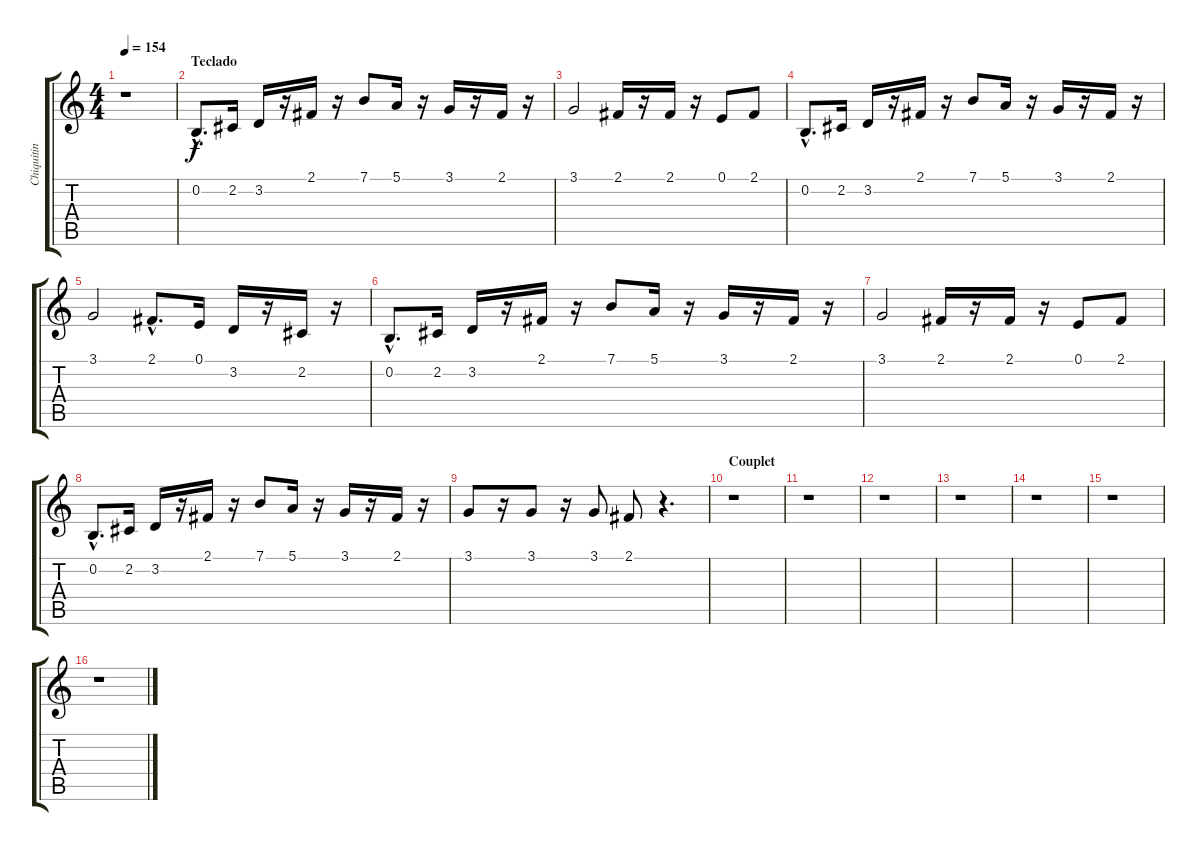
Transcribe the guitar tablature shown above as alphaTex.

\track ("Chiquitin" "Chiquitin") {instrument trumpet}
\staff {score tabs}
\tuning (E4 B3 G3 D3 A2 E2) {hide}
\ts (4 4)
\tempo 154
\clef g2
\ks c
r.1{dy f} |
\section ("" "Teclado")
0.2{hac}.8{d} 2.2.16 3.2.16 r.16 2.1.16 r.16 7.1.8 5.1.16 r.16 3.1.16 r.16 2.1.16 r.16 |
3.1.2 2.1.16 r.16 2.1.16 r.16 0.1.8 2.1.8 |
0.2{hac}.8{d} 2.2.16 3.2.16 r.16 2.1.16 r.16 7.1.8 5.1.16 r.16 3.1.16 r.16 2.1.16 r.16 |
3.1.2 2.1{hac}.8{d} 0.1.16 3.2.16 r.16 2.2.16 r.16 |
0.2{hac}.8{d} 2.2.16 3.2.16 r.16 2.1.16 r.16 7.1.8 5.1.16 r.16 3.1.16 r.16 2.1.16 r.16 |
3.1.2 2.1.16 r.16 2.1.16 r.16 0.1.8 2.1.8 |
0.2{hac}.8{d} 2.2.16 3.2.16 r.16 2.1.16 r.16 7.1.8 5.1.16 r.16 3.1.16 r.16 2.1.16 r.16 |
3.1.8 r.16 3.1.8 r.16 3.1.8 2.1.8 r.4{d} |
\section ("" "Couplet")
r.1 |
r.1 |
r.1 |
r.1 |
r.1 |
r.1 |
r.1
